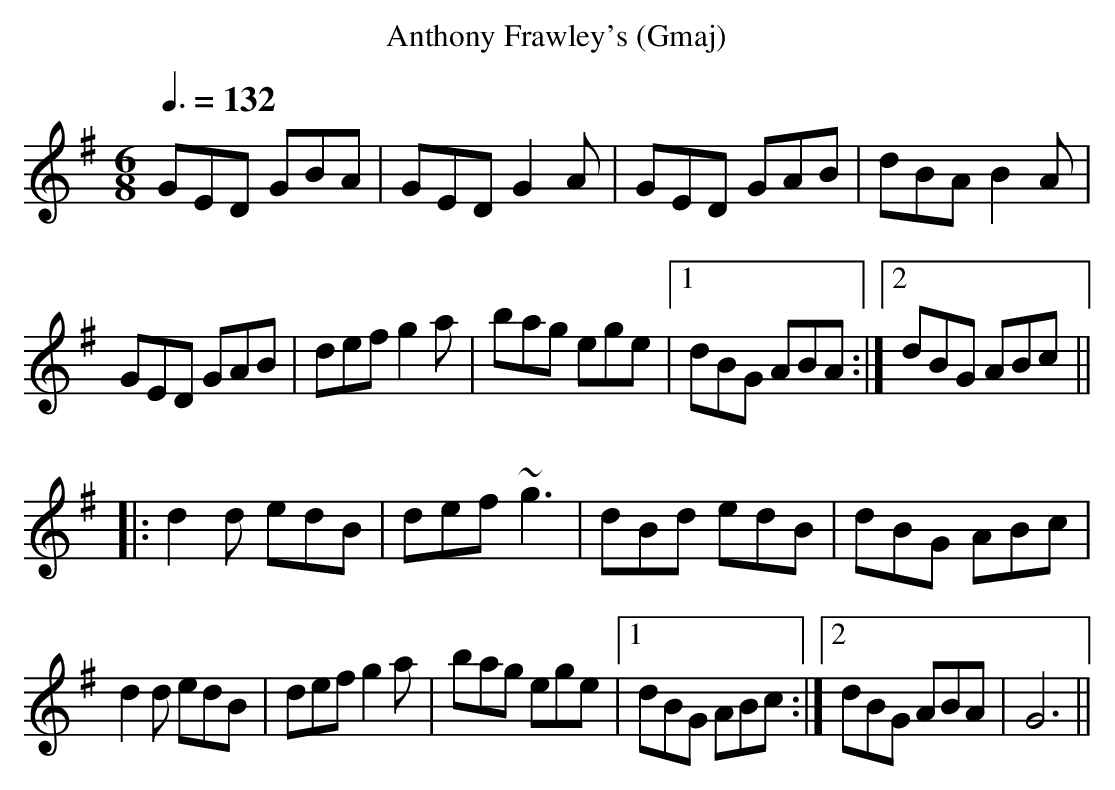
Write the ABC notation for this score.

X:1
T:Anthony Frawley's (Gmaj)
Q:3/8=132
M:6/8
L:1/8
K:Gmaj
GED GBA|GED G2A|GED GAB|dBA B2A|
GED GAB|def g2a|bag ege|1dBG ABA:|2dBG ABc||
|:d2d edB|def ~g3|dBd edB|dBG ABc|
d2d edB|def g2a|bag ege|1dBG ABc:|2dBG ABA|G6||
